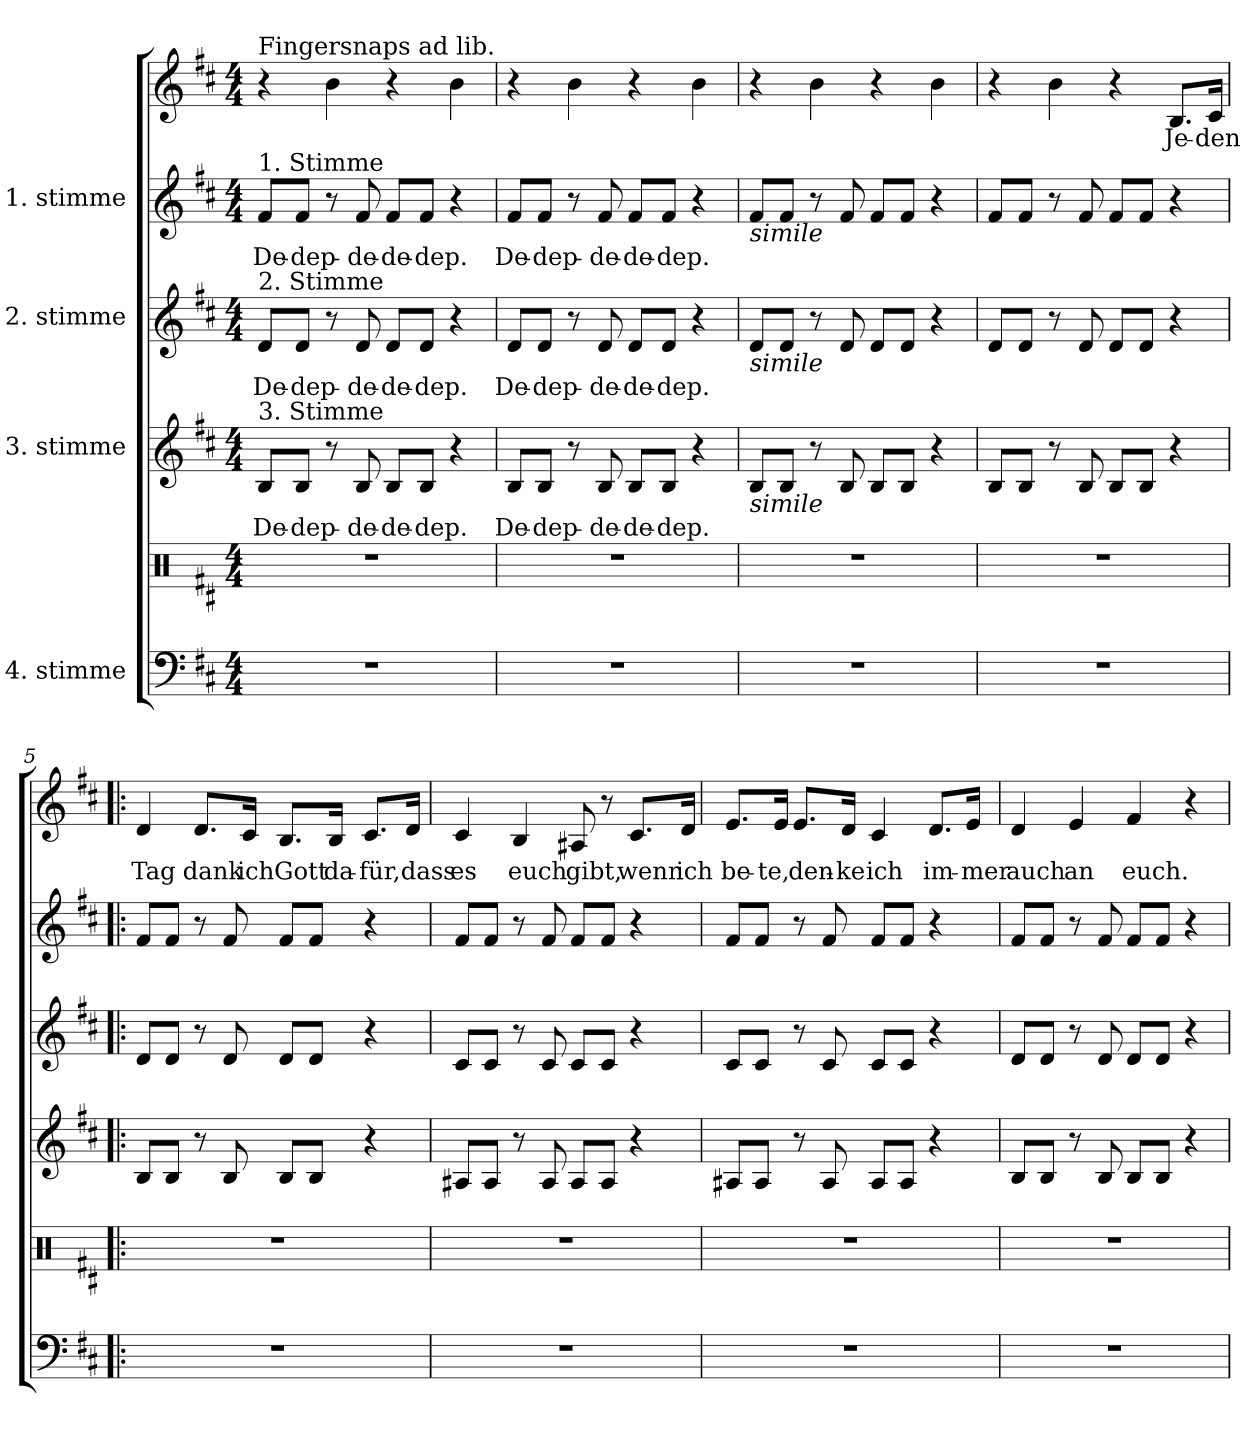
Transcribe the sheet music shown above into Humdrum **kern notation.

**kern	**kern	**kern	**text	**kern	**text	**kern	**text	**kern	**text
*part6	*part5	*part4	*part4	*part3	*part3	*part2	*part2	*part1	*part1
*staff6	*staff5	*staff4	*staff4	*staff3	*staff3	*staff2	*staff2	*staff1	*staff1
*I"4. stimme	*	*I"3. stimme	*	*I"2. stimme	*	*I"1. stimme	*	*	*
*clefF4	*clefX	*clefG2	*	*clefG2	*	*clefG2	*	*clefG2	*
*k[f#c#]	*k[f#c#]	*k[f#c#]	*	*k[f#c#]	*	*k[f#c#]	*	*k[f#c#]	*
*D:	*D:	*D:	*	*D:	*	*D:	*	*D:	*
*M4/4	*M4/4	*M4/4	*	*M4/4	*	*M4/4	*	*M4/4	*
*MM122	*MM122	*MM122	*	*MM122	*	*MM122	*	*MM122	*
=1	=1	=1	=1	=1	=1	=1	=1	=1	=1
!	!	!	!	!	!	!	!	!LO:TX:a:t=Fingersnaps ad lib.	!
!	!	!	!	!	!	!LO:TX:a:t=1. Stimme	!	!	!
!	!	!	!	!LO:TX:a:t=2. Stimme	!	!	!	!	!
!	!	!LO:TX:a:t=3. Stimme	!	!	!	!	!	!	!
!	!	!	!LO:LY:b	!	!LO:LY:b	!	!LO:LY:b	!	!
1r	1r	8B/L	De-	8d/L	De-	8f#/L	De-	4r	.
!	!	!	!LO:LY:b	!	!LO:LY:b	!	!LO:LY:b	!	!
.	.	8B/J	-dep-	8d/J	-dep-	8f#/J	-dep-	.	.
.	.	8r	.	8r	.	8r	.	4b\	.
!	!	!	!LO:LY:b	!	!LO:LY:b	!	!LO:LY:b	!	!
.	.	8B/	-de-	8d/	-de-	8f#/	-de-	.	.
!	!	!	!LO:LY:b	!	!LO:LY:b	!	!LO:LY:b	!	!
.	.	8B/L	-de-	8d/L	-de-	8f#/L	-de-	4r	.
!	!	!	!LO:LY:b	!	!LO:LY:b	!	!LO:LY:b	!	!
.	.	8B/J	-dep.	8d/J	-dep.	8f#/J	-dep.	.	.
.	.	4r	.	4r	.	4r	.	4b\	.
=2	=2	=2	=2	=2	=2	=2	=2	=2	=2
!	!	!	!LO:LY:b	!	!LO:LY:b	!	!LO:LY:b	!	!
1r	1r	8B/L	De-	8d/L	De-	8f#/L	De-	4r	.
!	!	!	!LO:LY:b	!	!LO:LY:b	!	!LO:LY:b	!	!
.	.	8B/J	-dep-	8d/J	-dep-	8f#/J	-dep-	.	.
.	.	8r	.	8r	.	8r	.	4b\	.
!	!	!	!LO:LY:b	!	!LO:LY:b	!	!LO:LY:b	!	!
.	.	8B/	-de-	8d/	-de-	8f#/	-de-	.	.
!	!	!	!LO:LY:b	!	!LO:LY:b	!	!LO:LY:b	!	!
.	.	8B/L	-de-	8d/L	-de-	8f#/L	-de-	4r	.
!	!	!	!LO:LY:b	!	!LO:LY:b	!	!LO:LY:b	!	!
.	.	8B/J	-dep.	8d/J	-dep.	8f#/J	-dep.	.	.
.	.	4r	.	4r	.	4r	.	4b\	.
=3	=3	=3	=3	=3	=3	=3	=3	=3	=3
!	!	!	!	!	!	!LO:TX:b:i:t=simile	!	!	!
!	!	!	!	!LO:TX:b:i:t=simile	!	!	!	!	!
!	!	!LO:TX:b:i:t=simile	!	!	!	!	!	!	!
1r	1r	8B/L	.	8d/L	.	8f#/L	.	4r	.
.	.	8B/J	.	8d/J	.	8f#/J	.	.	.
.	.	8r	.	8r	.	8r	.	4b\	.
.	.	8B/	.	8d/	.	8f#/	.	.	.
.	.	8B/L	.	8d/L	.	8f#/L	.	4r	.
.	.	8B/J	.	8d/J	.	8f#/J	.	.	.
.	.	4r	.	4r	.	4r	.	4b\	.
=4	=4	=4	=4	=4	=4	=4	=4	=4	=4
1r	1r	8B/L	.	8d/L	.	8f#/L	.	4r	.
.	.	8B/J	.	8d/J	.	8f#/J	.	.	.
.	.	8r	.	8r	.	8r	.	4b\	.
.	.	8B/	.	8d/	.	8f#/	.	.	.
.	.	8B/L	.	8d/L	.	8f#/L	.	4r	.
.	.	8B/J	.	8d/J	.	8f#/J	.	.	.
!	!	!	!	!	!	!	!	!	!LO:LY:b
.	.	4r	.	4r	.	4r	.	8.B/L	Je-
!	!	!	!	!	!	!	!	!	!LO:LY:b
.	.	.	.	.	.	.	.	16c#/Jk	-den
!!LO:LB:g=z
=5!|:	=5!|:	=5!|:	=5!|:	=5!|:	=5!|:	=5!|:	=5!|:	=5!|:	=5!|:
!	!	!	!	!	!	!	!	!	!LO:LY:b
1r	1r	8B/L	.	8d/L	.	8f#/L	.	4d/	Tag
.	.	8B/J	.	8d/J	.	8f#/J	.	.	.
!	!	!	!	!	!	!	!	!	!LO:LY:b
.	.	8r	.	8r	.	8r	.	8.d/L	dank
.	.	8B/	.	8d/	.	8f#/	.	.	.
!	!	!	!	!	!	!	!	!	!LO:LY:b
.	.	.	.	.	.	.	.	16c#/Jk	ich
!	!	!	!	!	!	!	!	!	!LO:LY:b
.	.	8B/L	.	8d/L	.	8f#/L	.	8.B/L	Gott
.	.	8B/J	.	8d/J	.	8f#/J	.	.	.
!	!	!	!	!	!	!	!	!	!LO:LY:b
.	.	.	.	.	.	.	.	16B/Jk	da-
!	!	!	!	!	!	!	!	!	!LO:LY:b
.	.	4r	.	4r	.	4r	.	8.c#/L	-für,
!	!	!	!	!	!	!	!	!	!LO:LY:b
.	.	.	.	.	.	.	.	16d/Jk	dass
=6	=6	=6	=6	=6	=6	=6	=6	=6	=6
!	!	!	!	!	!	!	!	!	!LO:LY:b
1r	1r	8A#X/L	.	8c#/L	.	8f#/L	.	4c#/	es
.	.	8A#/J	.	8c#/J	.	8f#/J	.	.	.
!	!	!	!	!	!	!	!	!	!LO:LY:b
.	.	8r	.	8r	.	8r	.	4B/	euch
.	.	8A#/	.	8c#/	.	8f#/	.	.	.
!	!	!	!	!	!	!	!	!	!LO:LY:b
.	.	8A#/L	.	8c#/L	.	8f#/L	.	8A#X/	gibt,
.	.	8A#/J	.	8c#/J	.	8f#/J	.	8r	.
!	!	!	!	!	!	!	!	!	!LO:LY:b
.	.	4r	.	4r	.	4r	.	8.c#/L	wenn
!	!	!	!	!	!	!	!	!	!LO:LY:b
.	.	.	.	.	.	.	.	16d/Jk	ich
=7	=7	=7	=7	=7	=7	=7	=7	=7	=7
!	!	!	!	!	!	!	!	!	!LO:LY:b
1r	1r	8A#X/L	.	8c#/L	.	8f#/L	.	8.e/L	be-
.	.	8A#/J	.	8c#/J	.	8f#/J	.	.	.
!	!	!	!	!	!	!	!	!	!LO:LY:b
.	.	.	.	.	.	.	.	16e/Jk	-te,
!	!	!	!	!	!	!	!	!	!LO:LY:b
.	.	8r	.	8r	.	8r	.	8.e/L	den-
.	.	8A#/	.	8c#/	.	8f#/	.	.	.
!	!	!	!	!	!	!	!	!	!LO:LY:b
.	.	.	.	.	.	.	.	16d/Jk	-ke
!	!	!	!	!	!	!	!	!	!LO:LY:b
.	.	8A#/L	.	8c#/L	.	8f#/L	.	4c#/	ich
.	.	8A#/J	.	8c#/J	.	8f#/J	.	.	.
!	!	!	!	!	!	!	!	!	!LO:LY:b
.	.	4r	.	4r	.	4r	.	8.d/L	im-
!	!	!	!	!	!	!	!	!	!LO:LY:b
.	.	.	.	.	.	.	.	16e/Jk	-mer
=8	=8	=8	=8	=8	=8	=8	=8	=8	=8
!	!	!	!	!	!	!	!	!	!LO:LY:b
1r	1r	8B/L	.	8d/L	.	8f#/L	.	4d/	auch
.	.	8B/J	.	8d/J	.	8f#/J	.	.	.
!	!	!	!	!	!	!	!	!	!LO:LY:b
.	.	8r	.	8r	.	8r	.	4e/	an
.	.	8B/	.	8d/	.	8f#/	.	.	.
!	!	!	!	!	!	!	!	!	!LO:LY:b
.	.	8B/L	.	8d/L	.	8f#/L	.	4f#/	euch.
.	.	8B/J	.	8d/J	.	8f#/J	.	.	.
.	.	4r	.	4r	.	4r	.	4r	.
=	=	=	=	=	=	=	=	=	=
*-	*-	*-	*-	*-	*-	*-	*-	*-	*-
